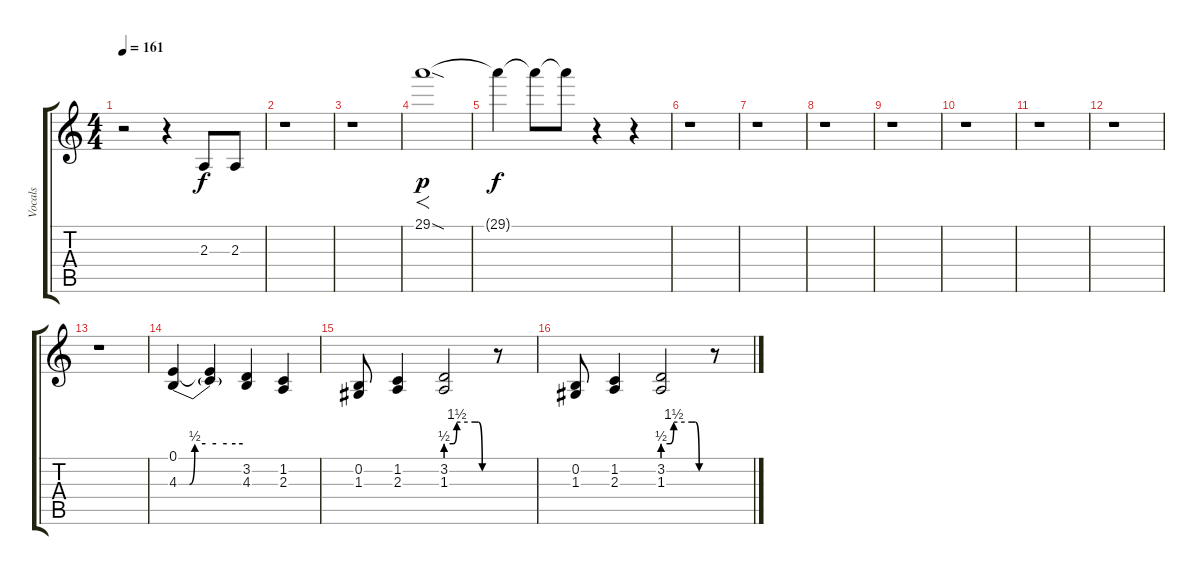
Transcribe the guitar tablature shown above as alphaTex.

\track ("Vocals" "Vocals") {instrument lead1square}
\staff {score tabs}
\tuning (E4 B3 G3 D3 A2 E2) {hide}
\ts (4 4)
\tempo 161
\clef g2
\ks c
r.2{dy f} r.4 2.3.8 2.3.8 |
r.1 |
r.1 |
29.1{sod}.1{f dy p instrument whistle} |
29.1{t}.4{dy f} 29.1{t}.8 29.1{t}.8 r.4 r.4 |
r.1 |
r.1 |
r.1 |
r.1 |
r.1 |
r.1 |
r.1 |
r.1 |
(0.1 4.3{be (custom 0 0 10 0 15 2 25 2 35 2 45 2 60 2)}).4{instrument lead1square} (0.1{t} 4.3{t}).4 (3.2 4.3).4 (1.2 2.3).4 |
(0.2 1.3).8 (1.2 2.3).4 (3.2 1.3{be (custom 0 2 10 2 15 6 30 6 40 6 45 6 50 0 60 0)}).2 r.8 |
(0.2 1.3).8 (1.2 2.3).4 (3.2 1.3{be (custom 0 2 10 2 15 6 30 6 40 6 45 6 50 0 60 0)}).2 r.8
